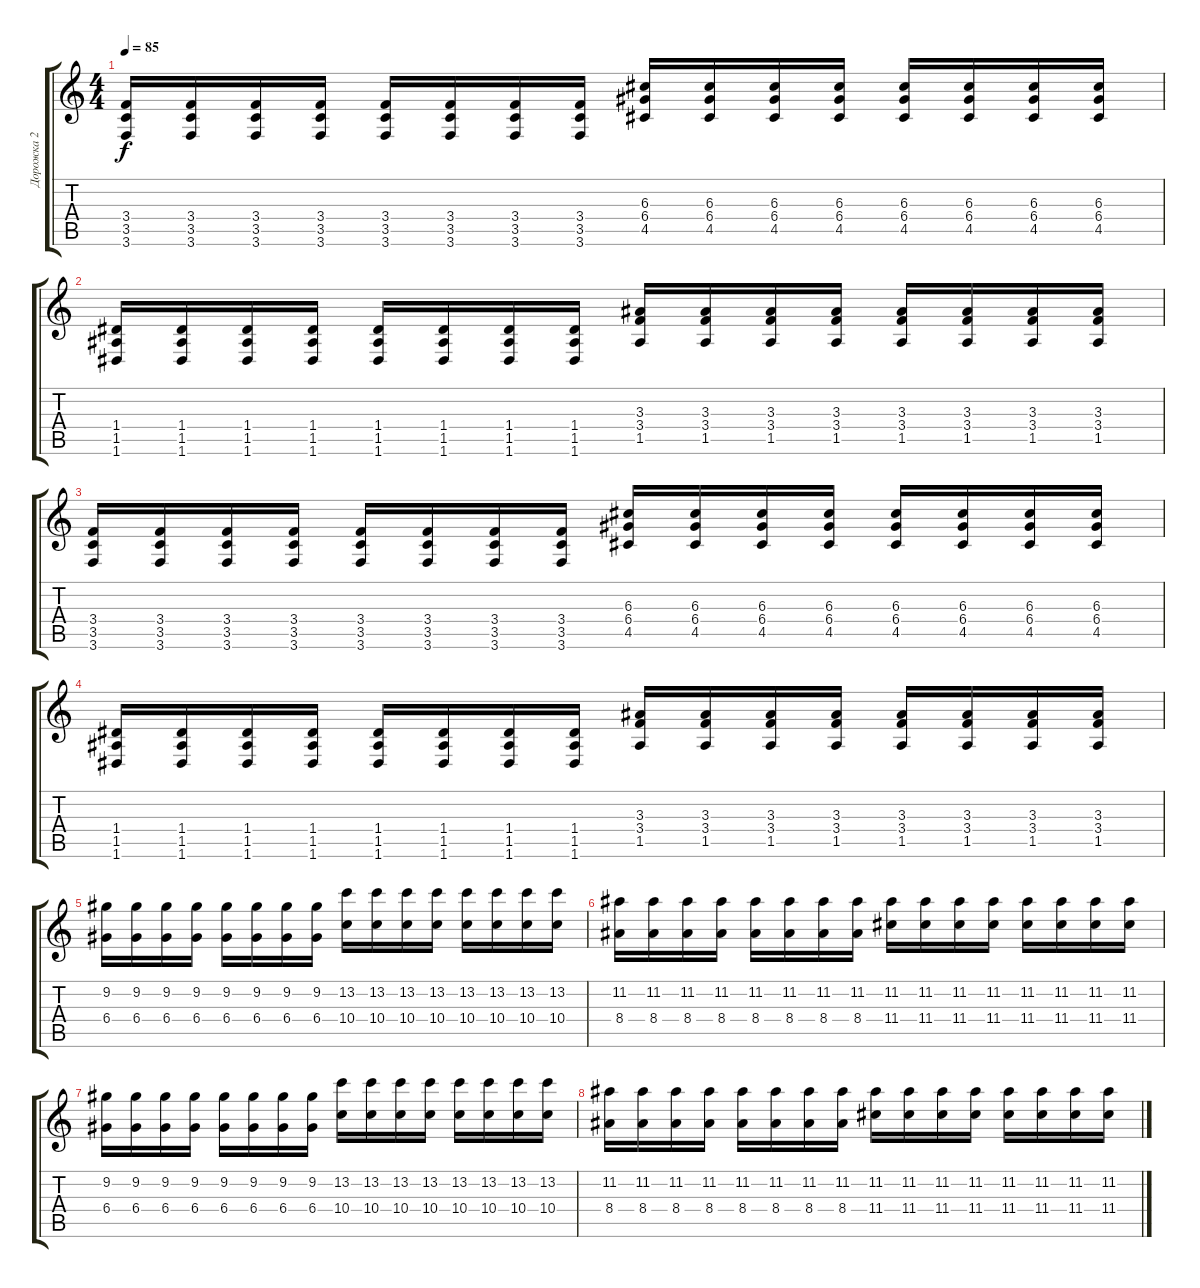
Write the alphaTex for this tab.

\track ("Дорожка 2" "Дорожка 2") {instrument acousticguitarsteel}
\staff {score tabs}
\tuning (E4 B3 G3 D3 A2 D2) {hide}
\ts (4 4)
\tempo 85
\clef g2
\ks c
(3.4 3.5 3.6).16{dy f} (3.4 3.5 3.6).16 (3.4 3.5 3.6).16 (3.4 3.5 3.6).16 (3.4 3.5 3.6).16 (3.4 3.5 3.6).16 (3.4 3.5 3.6).16 (3.4 3.5 3.6).16 (6.3 6.4 4.5).16 (6.3 6.4 4.5).16 (6.3 6.4 4.5).16 (6.3 6.4 4.5).16 (6.3 6.4 4.5).16 (6.3 6.4 4.5).16 (6.3 6.4 4.5).16 (6.3 6.4 4.5).16 |
(1.4 1.5 1.6).16 (1.4 1.5 1.6).16 (1.4 1.5 1.6).16 (1.4 1.5 1.6).16 (1.4 1.5 1.6).16 (1.4 1.5 1.6).16 (1.4 1.5 1.6).16 (1.4 1.5 1.6).16 (3.3 3.4 1.5).16 (3.3 3.4 1.5).16 (3.3 3.4 1.5).16 (3.3 3.4 1.5).16 (3.3 3.4 1.5).16 (3.3 3.4 1.5).16 (3.3 3.4 1.5).16 (3.3 3.4 1.5).16 |
(3.4 3.5 3.6).16 (3.4 3.5 3.6).16 (3.4 3.5 3.6).16 (3.4 3.5 3.6).16 (3.4 3.5 3.6).16 (3.4 3.5 3.6).16 (3.4 3.5 3.6).16 (3.4 3.5 3.6).16 (6.3 6.4 4.5).16 (6.3 6.4 4.5).16 (6.3 6.4 4.5).16 (6.3 6.4 4.5).16 (6.3 6.4 4.5).16 (6.3 6.4 4.5).16 (6.3 6.4 4.5).16 (6.3 6.4 4.5).16 |
(1.4 1.5 1.6).16 (1.4 1.5 1.6).16 (1.4 1.5 1.6).16 (1.4 1.5 1.6).16 (1.4 1.5 1.6).16 (1.4 1.5 1.6).16 (1.4 1.5 1.6).16 (1.4 1.5 1.6).16 (3.3 3.4 1.5).16 (3.3 3.4 1.5).16 (3.3 3.4 1.5).16 (3.3 3.4 1.5).16 (3.3 3.4 1.5).16 (3.3 3.4 1.5).16 (3.3 3.4 1.5).16 (3.3 3.4 1.5).16 |
(9.2 6.4).16 (9.2 6.4).16 (9.2 6.4).16 (9.2 6.4).16 (9.2 6.4).16 (9.2 6.4).16 (9.2 6.4).16 (9.2 6.4).16 (13.2 10.4).16 (13.2 10.4).16 (13.2 10.4).16 (13.2 10.4).16 (13.2 10.4).16 (13.2 10.4).16 (13.2 10.4).16 (13.2 10.4).16 |
(11.2 8.4).16 (11.2 8.4).16 (11.2 8.4).16 (11.2 8.4).16 (11.2 8.4).16 (11.2 8.4).16 (11.2 8.4).16 (11.2 8.4).16 (11.2 11.4).16 (11.2 11.4).16 (11.2 11.4).16 (11.2 11.4).16 (11.2 11.4).16 (11.2 11.4).16 (11.2 11.4).16 (11.2 11.4).16 |
(9.2 6.4).16 (9.2 6.4).16 (9.2 6.4).16 (9.2 6.4).16 (9.2 6.4).16 (9.2 6.4).16 (9.2 6.4).16 (9.2 6.4).16 (13.2 10.4).16 (13.2 10.4).16 (13.2 10.4).16 (13.2 10.4).16 (13.2 10.4).16 (13.2 10.4).16 (13.2 10.4).16 (13.2 10.4).16 |
(11.2 8.4).16 (11.2 8.4).16 (11.2 8.4).16 (11.2 8.4).16 (11.2 8.4).16 (11.2 8.4).16 (11.2 8.4).16 (11.2 8.4).16 (11.2 11.4).16 (11.2 11.4).16 (11.2 11.4).16 (11.2 11.4).16 (11.2 11.4).16 (11.2 11.4).16 (11.2 11.4).16 (11.2 11.4).16
